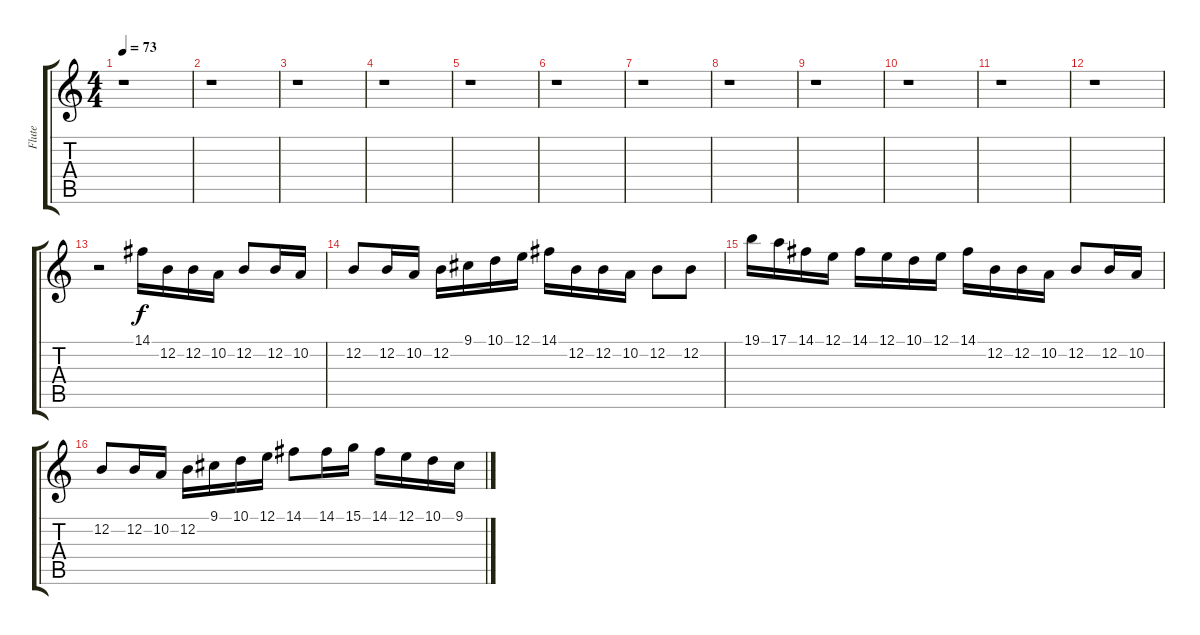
\track ("Flute" "Flute") {instrument flute}
\staff {score tabs}
\tuning (E4 B3 G3 D3 A2 E2) {hide}
\ts (4 4)
\tempo 73
\clef g2
\ks c
r.1{dy f} |
r.1 |
r.1 |
r.1 |
r.1 |
r.1 |
r.1 |
r.1 |
r.1 |
r.1 |
r.1 |
r.1 |
r.2 14.1.16 12.2.16 12.2.16 10.2.16 12.2.8 12.2.16 10.2.16 |
12.2.8 12.2.16 10.2.16 12.2.16 9.1.16 10.1.16 12.1.16 14.1.16 12.2.16 12.2.16 10.2.16 12.2.8 12.2.8 |
19.1.16 17.1.16 14.1.16 12.1.16 14.1.16 12.1.16 10.1.16 12.1.16 14.1.16 12.2.16 12.2.16 10.2.16 12.2.8 12.2.16 10.2.16 |
12.2.8 12.2.16 10.2.16 12.2.16 9.1.16 10.1.16 12.1.16 14.1.8 14.1.16 15.1.16 14.1.16 12.1.16 10.1.16 9.1.16
